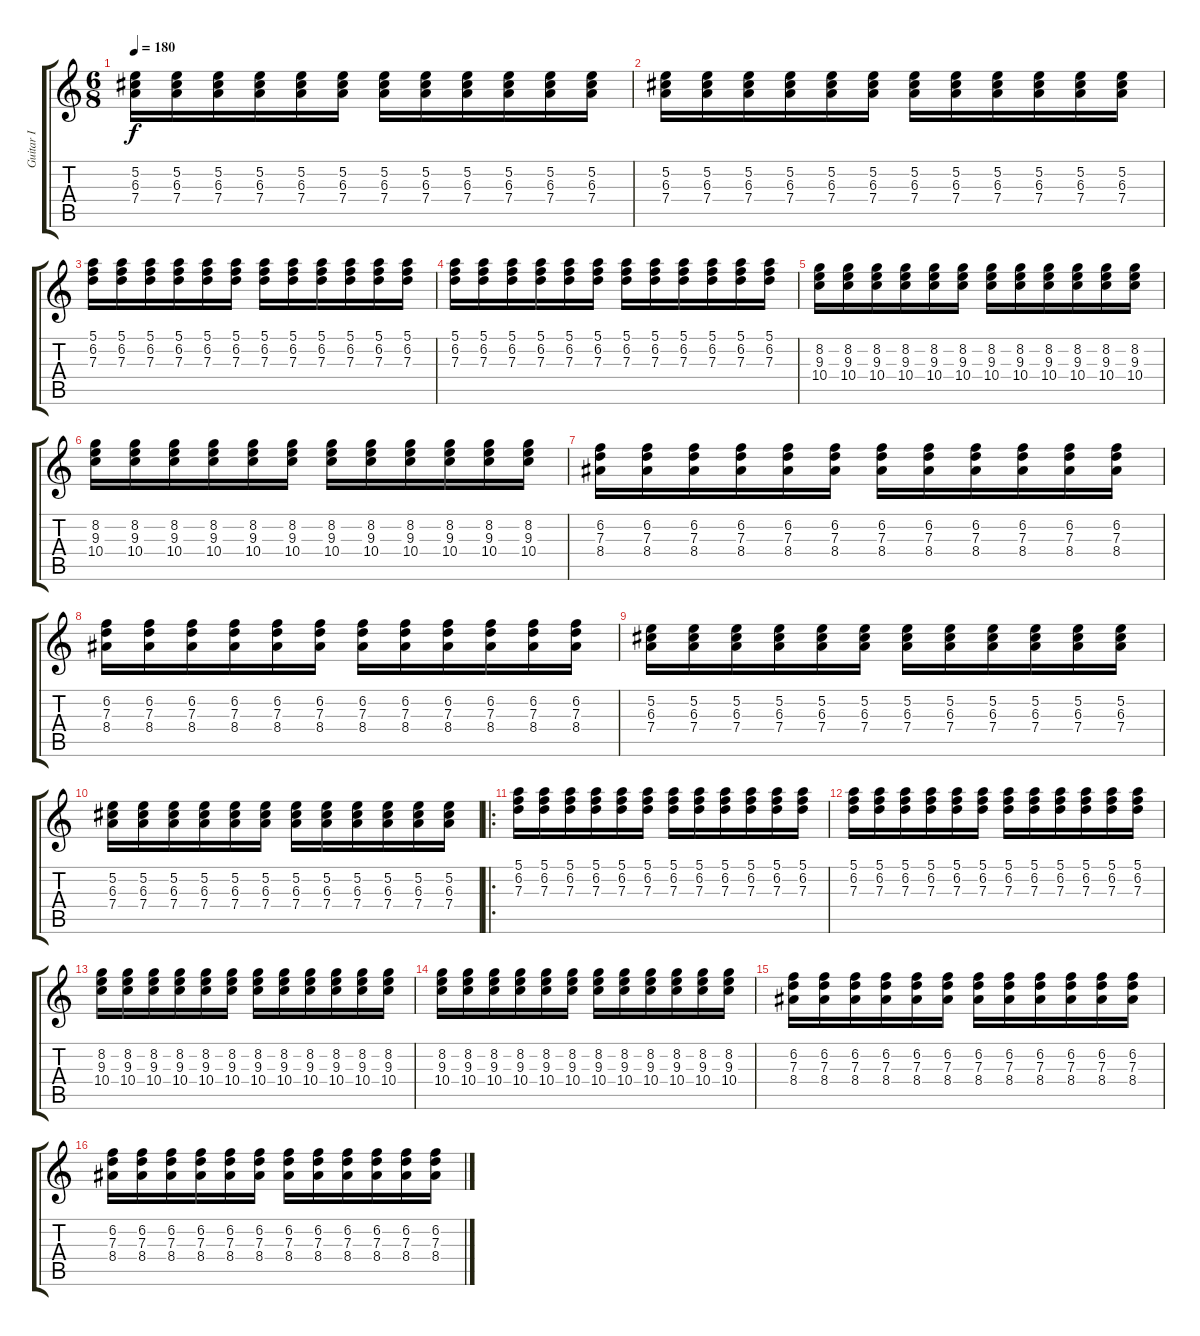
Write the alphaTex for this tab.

\track ("Guitar I" "Guitar I") {instrument distortionguitar}
\staff {score tabs}
\tuning (E4 B3 G3 D3 A2 E2) {hide}
\ts (6 8)
\tempo 180
\clef g2
\ks c
(5.2 6.3 7.4).16{dy f} (5.2 6.3 7.4).16 (5.2 6.3 7.4).16 (5.2 6.3 7.4).16 (5.2 6.3 7.4).16 (5.2 6.3 7.4).16 (5.2 6.3 7.4).16 (5.2 6.3 7.4).16 (5.2 6.3 7.4).16 (5.2 6.3 7.4).16 (5.2 6.3 7.4).16 (5.2 6.3 7.4).16 |
(5.2 6.3 7.4).16 (5.2 6.3 7.4).16 (5.2 6.3 7.4).16 (5.2 6.3 7.4).16 (5.2 6.3 7.4).16 (5.2 6.3 7.4).16 (5.2 6.3 7.4).16 (5.2 6.3 7.4).16 (5.2 6.3 7.4).16 (5.2 6.3 7.4).16 (5.2 6.3 7.4).16 (5.2 6.3 7.4).16 |
(5.1 6.2 7.3).16 (5.1 6.2 7.3).16 (5.1 6.2 7.3).16 (5.1 6.2 7.3).16 (5.1 6.2 7.3).16 (5.1 6.2 7.3).16 (5.1 6.2 7.3).16 (5.1 6.2 7.3).16 (5.1 6.2 7.3).16 (5.1 6.2 7.3).16 (5.1 6.2 7.3).16 (5.1 6.2 7.3).16 |
(5.1 6.2 7.3).16 (5.1 6.2 7.3).16 (5.1 6.2 7.3).16 (5.1 6.2 7.3).16 (5.1 6.2 7.3).16 (5.1 6.2 7.3).16 (5.1 6.2 7.3).16 (5.1 6.2 7.3).16 (5.1 6.2 7.3).16 (5.1 6.2 7.3).16 (5.1 6.2 7.3).16 (5.1 6.2 7.3).16 |
(8.2 9.3 10.4).16 (8.2 9.3 10.4).16 (8.2 9.3 10.4).16 (8.2 9.3 10.4).16 (8.2 9.3 10.4).16 (8.2 9.3 10.4).16 (8.2 9.3 10.4).16 (8.2 9.3 10.4).16 (8.2 9.3 10.4).16 (8.2 9.3 10.4).16 (8.2 9.3 10.4).16 (8.2 9.3 10.4).16 |
(8.2 9.3 10.4).16 (8.2 9.3 10.4).16 (8.2 9.3 10.4).16 (8.2 9.3 10.4).16 (8.2 9.3 10.4).16 (8.2 9.3 10.4).16 (8.2 9.3 10.4).16 (8.2 9.3 10.4).16 (8.2 9.3 10.4).16 (8.2 9.3 10.4).16 (8.2 9.3 10.4).16 (8.2 9.3 10.4).16 |
(6.2 7.3 8.4).16 (6.2 7.3 8.4).16 (6.2 7.3 8.4).16 (6.2 7.3 8.4).16 (6.2 7.3 8.4).16 (6.2 7.3 8.4).16 (6.2 7.3 8.4).16 (6.2 7.3 8.4).16 (6.2 7.3 8.4).16 (6.2 7.3 8.4).16 (6.2 7.3 8.4).16 (6.2 7.3 8.4).16 |
(6.2 7.3 8.4).16 (6.2 7.3 8.4).16 (6.2 7.3 8.4).16 (6.2 7.3 8.4).16 (6.2 7.3 8.4).16 (6.2 7.3 8.4).16 (6.2 7.3 8.4).16 (6.2 7.3 8.4).16 (6.2 7.3 8.4).16 (6.2 7.3 8.4).16 (6.2 7.3 8.4).16 (6.2 7.3 8.4).16 |
(5.2 6.3 7.4).16 (5.2 6.3 7.4).16 (5.2 6.3 7.4).16 (5.2 6.3 7.4).16 (5.2 6.3 7.4).16 (5.2 6.3 7.4).16 (5.2 6.3 7.4).16 (5.2 6.3 7.4).16 (5.2 6.3 7.4).16 (5.2 6.3 7.4).16 (5.2 6.3 7.4).16 (5.2 6.3 7.4).16 |
(5.2 6.3 7.4).16 (5.2 6.3 7.4).16 (5.2 6.3 7.4).16 (5.2 6.3 7.4).16 (5.2 6.3 7.4).16 (5.2 6.3 7.4).16 (5.2 6.3 7.4).16 (5.2 6.3 7.4).16 (5.2 6.3 7.4).16 (5.2 6.3 7.4).16 (5.2 6.3 7.4).16 (5.2 6.3 7.4).16 |
\ro
(5.1 6.2 7.3).16 (5.1 6.2 7.3).16 (5.1 6.2 7.3).16 (5.1 6.2 7.3).16 (5.1 6.2 7.3).16 (5.1 6.2 7.3).16 (5.1 6.2 7.3).16 (5.1 6.2 7.3).16 (5.1 6.2 7.3).16 (5.1 6.2 7.3).16 (5.1 6.2 7.3).16 (5.1 6.2 7.3).16 |
(5.1 6.2 7.3).16 (5.1 6.2 7.3).16 (5.1 6.2 7.3).16 (5.1 6.2 7.3).16 (5.1 6.2 7.3).16 (5.1 6.2 7.3).16 (5.1 6.2 7.3).16 (5.1 6.2 7.3).16 (5.1 6.2 7.3).16 (5.1 6.2 7.3).16 (5.1 6.2 7.3).16 (5.1 6.2 7.3).16 |
(8.2 9.3 10.4).16 (8.2 9.3 10.4).16 (8.2 9.3 10.4).16 (8.2 9.3 10.4).16 (8.2 9.3 10.4).16 (8.2 9.3 10.4).16 (8.2 9.3 10.4).16 (8.2 9.3 10.4).16 (8.2 9.3 10.4).16 (8.2 9.3 10.4).16 (8.2 9.3 10.4).16 (8.2 9.3 10.4).16 |
(8.2 9.3 10.4).16 (8.2 9.3 10.4).16 (8.2 9.3 10.4).16 (8.2 9.3 10.4).16 (8.2 9.3 10.4).16 (8.2 9.3 10.4).16 (8.2 9.3 10.4).16 (8.2 9.3 10.4).16 (8.2 9.3 10.4).16 (8.2 9.3 10.4).16 (8.2 9.3 10.4).16 (8.2 9.3 10.4).16 |
(6.2 7.3 8.4).16 (6.2 7.3 8.4).16 (6.2 7.3 8.4).16 (6.2 7.3 8.4).16 (6.2 7.3 8.4).16 (6.2 7.3 8.4).16 (6.2 7.3 8.4).16 (6.2 7.3 8.4).16 (6.2 7.3 8.4).16 (6.2 7.3 8.4).16 (6.2 7.3 8.4).16 (6.2 7.3 8.4).16 |
(6.2 7.3 8.4).16 (6.2 7.3 8.4).16 (6.2 7.3 8.4).16 (6.2 7.3 8.4).16 (6.2 7.3 8.4).16 (6.2 7.3 8.4).16 (6.2 7.3 8.4).16 (6.2 7.3 8.4).16 (6.2 7.3 8.4).16 (6.2 7.3 8.4).16 (6.2 7.3 8.4).16 (6.2 7.3 8.4).16
